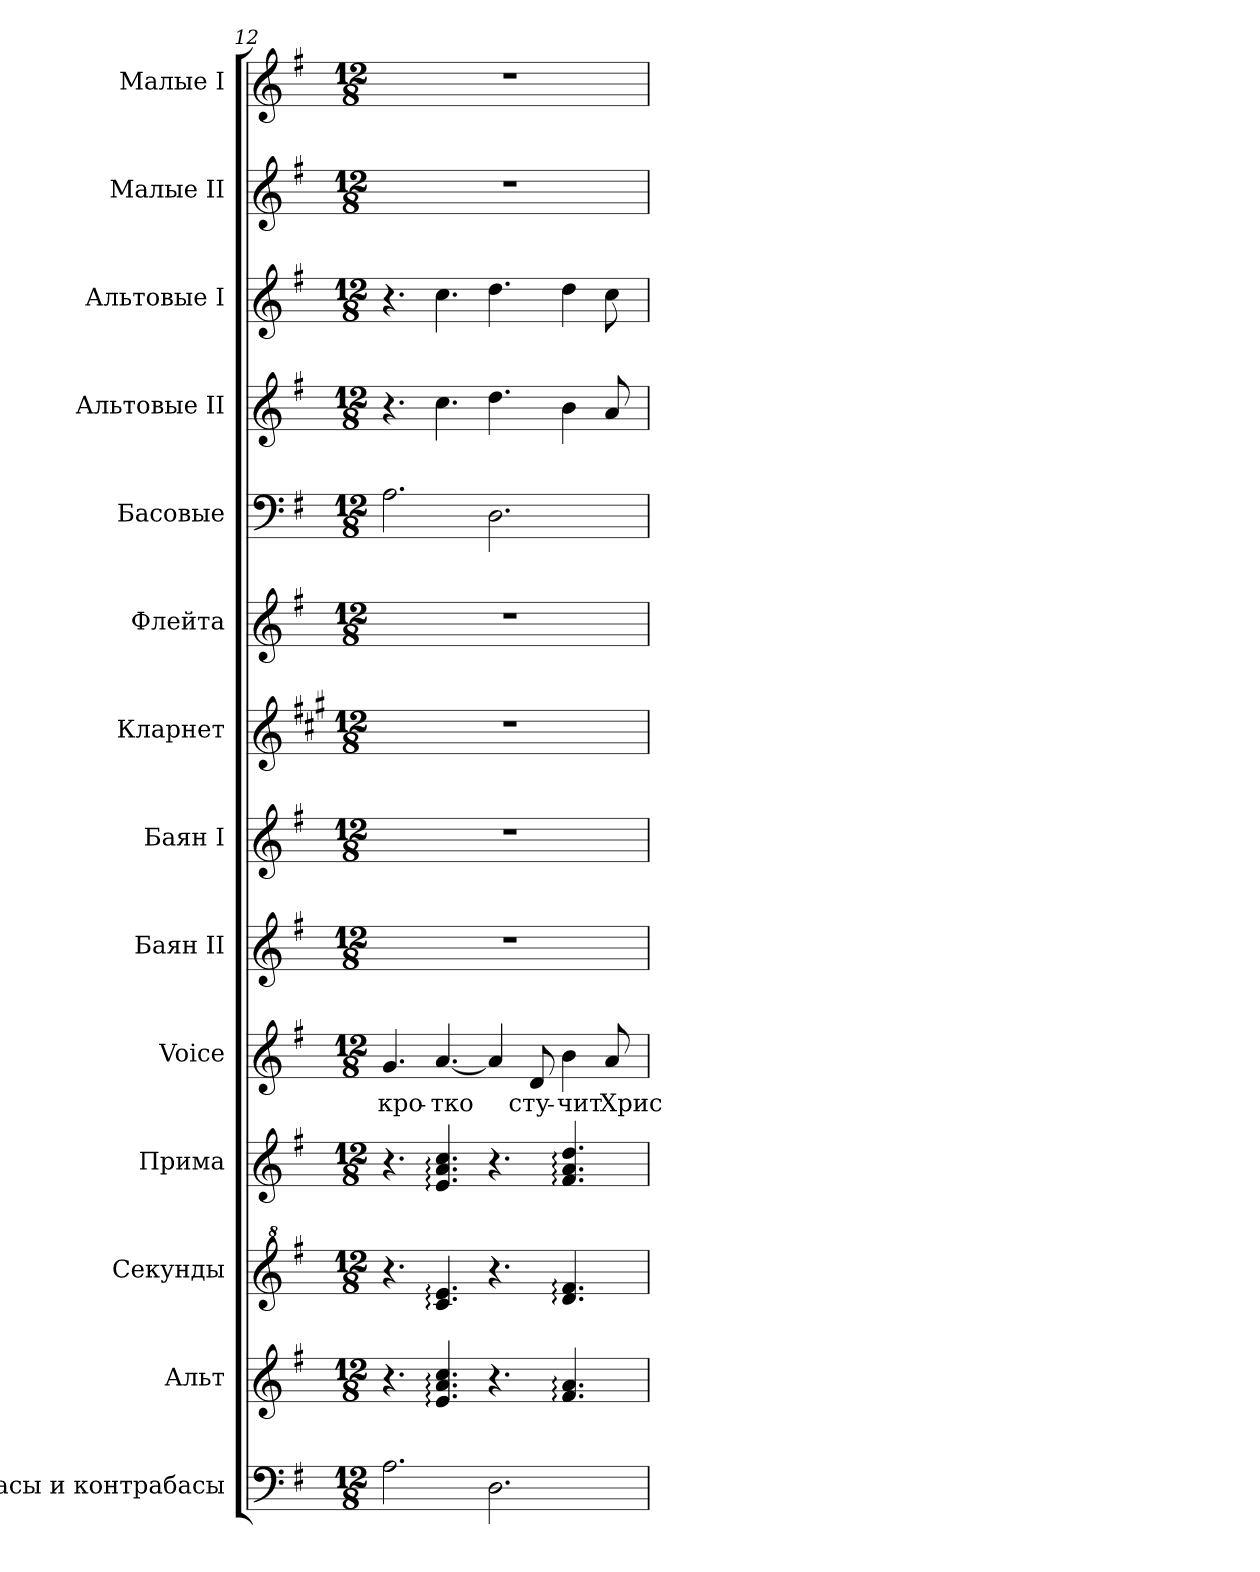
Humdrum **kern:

**kern	**kern	**kern	**kern	**kern	**text	**kern	**kern	**kern	**kern	**kern	**kern	**kern	**kern	**kern
*part14	*part13	*part12	*part11	*part10	*part10	*part9	*part8	*part7	*part6	*part5	*part4	*part3	*part2	*part1
*staff14	*staff13	*staff12	*staff11	*staff10	*staff10	*staff9	*staff8	*staff7	*staff6	*staff5	*staff4	*staff3	*staff2	*staff1
*I"Басы и контрабасы	*I"Альт	*I"Секунды	*I"Прима	*I"Voice	*	*I"Баян II	*I"Баян I	*I"Кларнет	*I"Флейта	*I"Басовые	*I"Альтовые II	*I"Альтовые I	*I"Малые II	*I"Малые I
*	*	*	*	*I'Voice	*	*	*	*	*	*	*	*	*	*
*clefF4	*clefG2	*clefG^2	*clefG2	*clefG2	*	*clefG2	*clefG2	*clefG2	*clefG2	*clefF4	*clefG2	*clefG2	*clefG2	*clefG2
*ITrd7c12	*ITrd7c12	*ITrd7c12	*ITrd7c12	*	*	*	*	*ITrd1c2	*	*	*	*	*	*
*k[f#]	*k[f#]	*k[f#]	*k[f#]	*k[f#]	*	*k[f#]	*k[f#]	*k[f#]	*k[f#]	*k[f#]	*k[f#]	*k[f#]	*k[f#]	*k[f#]
*G:	*G:	*G:	*G:	*G:	*	*G:	*G:	*G:	*G:	*G:	*G:	*G:	*G:	*G:
*M12/8	*M12/8	*M12/8	*M12/8	*M12/8	*	*M12/8	*M12/8	*M12/8	*M12/8	*M12/8	*M12/8	*M12/8	*M12/8	*M12/8
=12	=12	=12	=12	=12	=12	=12	=12	=12	=12	=12	=12	=12	=12	=12
!	!	!	!	!	!LO:LY:b:color=#000000	!LO:N:vis=1	!LO:N:vis=1	!LO:N:vis=1	!LO:N:vis=1	!	!	!	!LO:N:vis=1	!LO:N:vis=1
2.AAi\	4.r	4.r	4.r	4.gi/	кро-	1.r	1.r	1.r	1.r	2.Ai\	4.r	4.r	1.r	1.r
!	!	!	!	!	!LO:LY:b:color=#000000	!	!	!	!	!	!	!	!	!
.	4.Ei/: 4.Ai: 4.ci:	4.ci/: 4.ei:	4.Ei/: 4.Ai: 4.ci:	[<4.ai/	-тко	.	.	.	.	.	4.cci\	4.cci\	.	.
2.DDi\	4.r	4.r	4.r	4ai/]	.	.	.	.	.	2.Di\	4.ddi\	4.ddi\	.	.
!	!	!	!	!	!LO:LY:b:color=#000000	!	!	!	!	!	!	!	!	!
.	.	.	.	8di/	сту-	.	.	.	.	.	.	.	.	.
!	!	!	!	!	!LO:LY:b:color=#000000	!	!	!	!	!	!	!	!	!
.	4.F#i/: 4.Ai:	4.di/: 4.f#i:	4.F#i/: 4.Ai: 4.di:	4bi\	-чит	.	.	.	.	.	4bi\	4ddi\	.	.
!	!	!	!	!	!LO:LY:b:color=#000000	!	!	!	!	!	!	!	!	!
.	.	.	.	8ai/	Хрис-	.	.	.	.	.	8ai/	8cci\	.	.
=	=	=	=	=	=	=	=	=	=	=	=	=	=	=
*-	*-	*-	*-	*-	*-	*-	*-	*-	*-	*-	*-	*-	*-	*-
